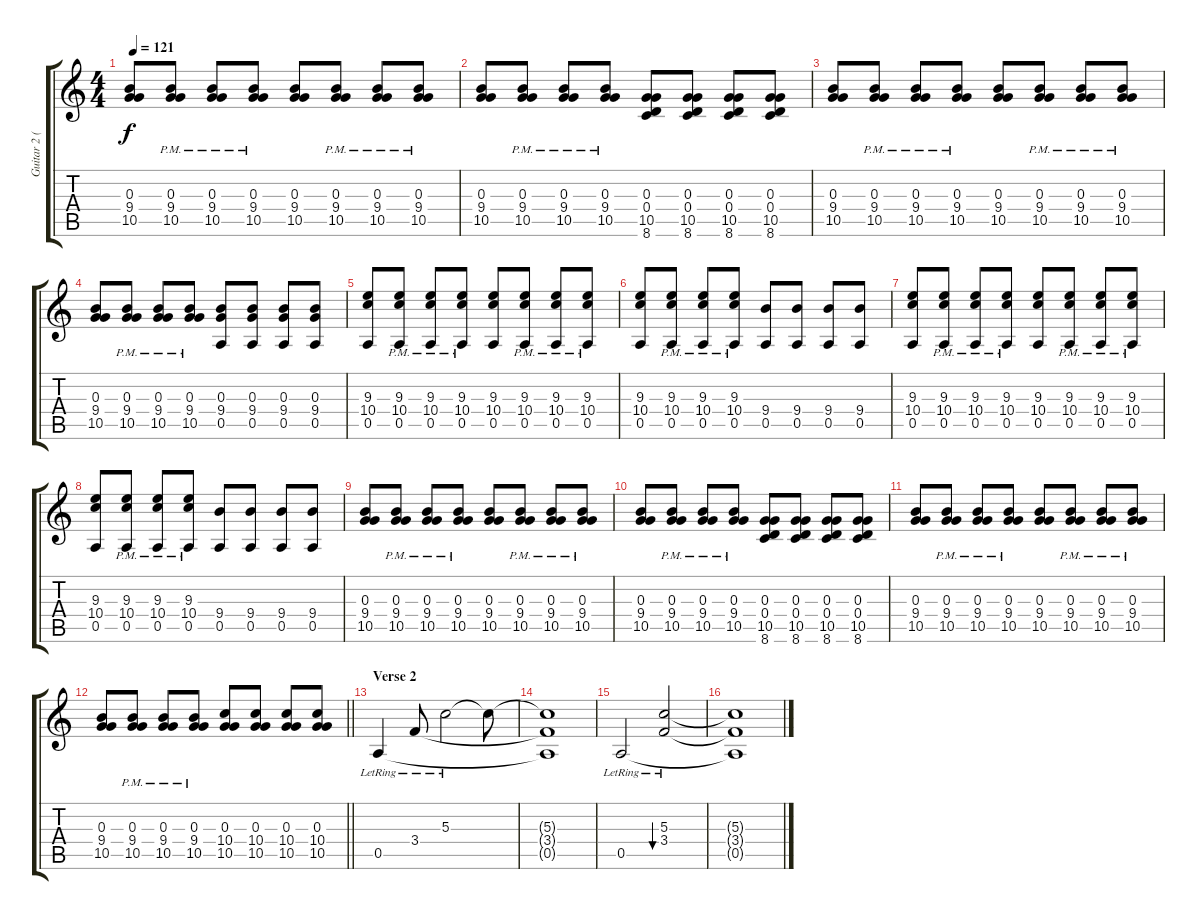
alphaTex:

\track ("Guitar 2 (Clean)" "Guitar 2 (") {instrument electricguitarjazz}
\staff {score tabs}
\tuning (E4 B3 G3 D3 A2 E2) {hide}
\ts (4 4)
\tempo 121
\clef g2
\ks c
(0.3 9.4 10.5).8{dy f} (0.3{pm} 9.4{pm} 10.5{pm}).8 (0.3{pm} 9.4{pm} 10.5{pm}).8 (0.3{pm} 9.4{pm} 10.5{pm}).8 (0.3 9.4 10.5).8 (0.3{pm} 9.4{pm} 10.5{pm}).8 (0.3{pm} 9.4{pm} 10.5{pm}).8 (0.3{pm} 9.4{pm} 10.5{pm}).8 |
(0.3 9.4 10.5).8 (0.3{pm} 9.4{pm} 10.5{pm}).8 (0.3{pm} 9.4{pm} 10.5{pm}).8 (0.3{pm} 9.4{pm} 10.5{pm}).8 (0.3 0.4 10.5 8.6).8 (0.3 0.4 10.5 8.6).8 (0.3 0.4 10.5 8.6).8 (0.3 0.4 10.5 8.6).8 |
(0.3 9.4 10.5).8 (0.3{pm} 9.4{pm} 10.5{pm}).8 (0.3{pm} 9.4{pm} 10.5{pm}).8 (0.3{pm} 9.4{pm} 10.5{pm}).8 (0.3 9.4 10.5).8 (0.3{pm} 9.4{pm} 10.5{pm}).8 (0.3{pm} 9.4{pm} 10.5{pm}).8 (0.3{pm} 9.4{pm} 10.5{pm}).8 |
(0.3 9.4 10.5).8 (0.3{pm} 9.4{pm} 10.5{pm}).8 (0.3{pm} 9.4{pm} 10.5{pm}).8 (0.3{pm} 9.4{pm} 10.5{pm}).8 (0.3 9.4 0.5).8 (0.3 9.4 0.5).8 (0.3 9.4 0.5).8 (0.3 9.4 0.5).8 |
(9.3 10.4 0.5).8 (9.3{pm} 10.4{pm} 0.5{pm}).8 (9.3{pm} 10.4{pm} 0.5{pm}).8 (9.3{pm} 10.4{pm} 0.5{pm}).8 (9.3 10.4 0.5).8 (9.3{pm} 10.4{pm} 0.5{pm}).8 (9.3{pm} 10.4{pm} 0.5{pm}).8 (9.3{pm} 10.4{pm} 0.5{pm}).8 |
(9.3 10.4 0.5).8 (9.3{pm} 10.4{pm} 0.5{pm}).8 (9.3{pm} 10.4{pm} 0.5{pm}).8 (9.3{pm} 10.4{pm} 0.5{pm}).8 (9.4 0.5).8 (9.4 0.5).8 (9.4 0.5).8 (9.4 0.5).8 |
(9.3 10.4 0.5).8 (9.3{pm} 10.4{pm} 0.5{pm}).8 (9.3{pm} 10.4{pm} 0.5{pm}).8 (9.3{pm} 10.4{pm} 0.5{pm}).8 (9.3 10.4 0.5).8 (9.3{pm} 10.4{pm} 0.5{pm}).8 (9.3{pm} 10.4{pm} 0.5{pm}).8 (9.3{pm} 10.4{pm} 0.5{pm}).8 |
(9.3 10.4 0.5).8 (9.3{pm} 10.4{pm} 0.5{pm}).8 (9.3{pm} 10.4{pm} 0.5{pm}).8 (9.3{pm} 10.4{pm} 0.5{pm}).8 (9.4 0.5).8 (9.4 0.5).8 (9.4 0.5).8 (9.4 0.5).8 |
(0.3 9.4 10.5).8 (0.3{pm} 9.4{pm} 10.5{pm}).8 (0.3{pm} 9.4{pm} 10.5{pm}).8 (0.3{pm} 9.4{pm} 10.5{pm}).8 (0.3 9.4 10.5).8 (0.3{pm} 9.4{pm} 10.5{pm}).8 (0.3{pm} 9.4{pm} 10.5{pm}).8 (0.3{pm} 9.4{pm} 10.5{pm}).8 |
(0.3 9.4 10.5).8 (0.3{pm} 9.4{pm} 10.5{pm}).8 (0.3{pm} 9.4{pm} 10.5{pm}).8 (0.3{pm} 9.4{pm} 10.5{pm}).8 (0.3 0.4 10.5 8.6).8 (0.3 0.4 10.5 8.6).8 (0.3 0.4 10.5 8.6).8 (0.3 0.4 10.5 8.6).8 |
(0.3 9.4 10.5).8 (0.3{pm} 9.4{pm} 10.5{pm}).8 (0.3{pm} 9.4{pm} 10.5{pm}).8 (0.3{pm} 9.4{pm} 10.5{pm}).8 (0.3 9.4 10.5).8 (0.3{pm} 9.4{pm} 10.5{pm}).8 (0.3{pm} 9.4{pm} 10.5{pm}).8 (0.3{pm} 9.4{pm} 10.5{pm}).8 |
\barLineRight lightlight
(0.3 9.4 10.5).8 (0.3{pm} 9.4{pm} 10.5{pm}).8 (0.3{pm} 9.4{pm} 10.5{pm}).8 (0.3{pm} 9.4{pm} 10.5{pm}).8 (0.3 10.4 10.5).8 (0.3 10.4 10.5).8 (0.3 10.4 10.5).8 (0.3 10.4 10.5).8 |
\section ("" "Verse 2")
0.5{lr}.4 3.4{lr}.8 5.3{lr}.2 5.3{t}.8 |
(5.3{t} 3.4{t} 0.5{t}).1 |
0.5{lr}.2 (5.3{lr} 3.4).2{bu 60} |
(5.3{t} 3.4{t} 0.5{t}).1
